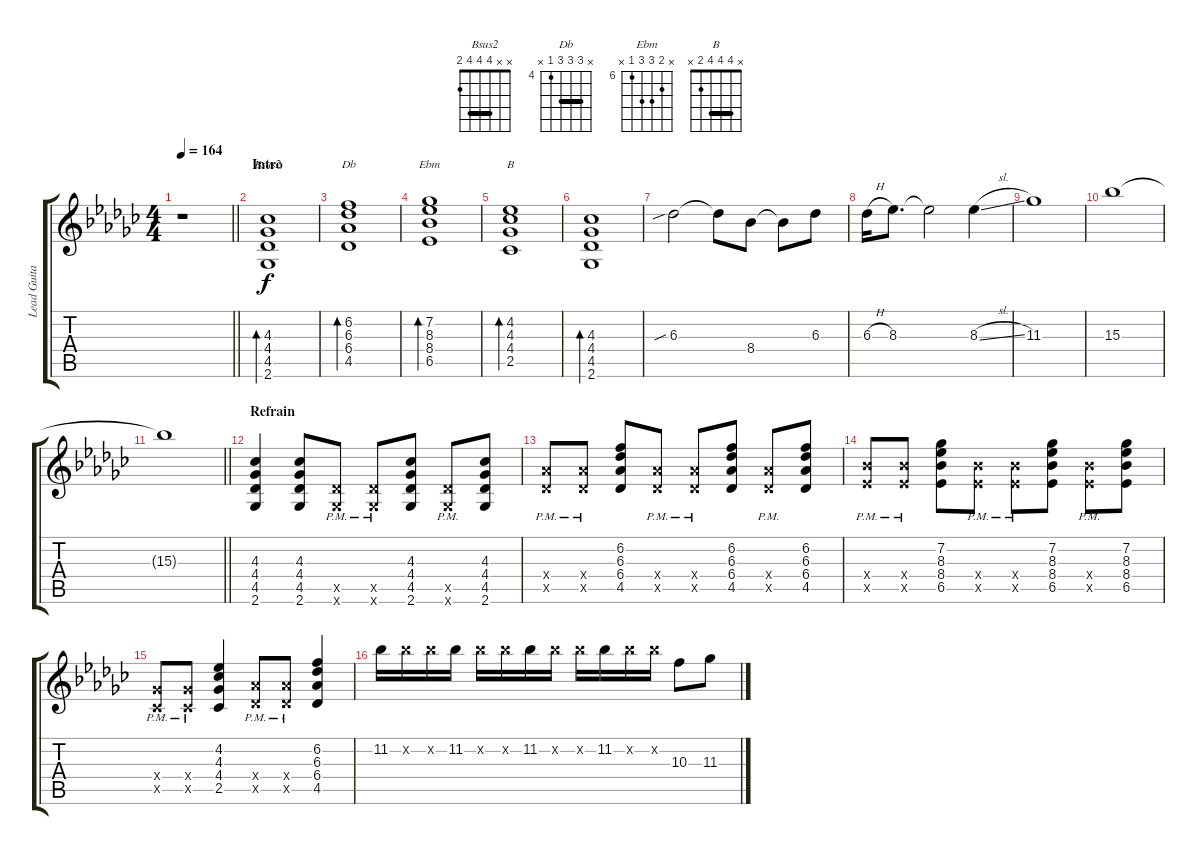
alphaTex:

\track ("Lead Guitar" "Lead Guita") {instrument overdrivenguitar}
\staff {score tabs}
\tuning (E4 B3 G3 D3 A2 E2) {hide}
\chord ("Bsus2" x x 4 4 4 2) {barre 4}
\chord ("Db" x 6 6 6 4 x) {firstfret 4 barre 6}
\chord ("Ebm" x 7 8 8 6 x) {firstfret 6}
\chord ("B" x 4 4 4 2 x) {barre 4}
\ts (4 4)
\tempo 164
\clef g2
\barLineRight lightlight
\ks gb
r.1{dy f instrument overdrivenguitar} |
\section ("" "Intro")
(4.3 4.4 4.5 2.6).1{bd 480 ch "Bsus2"} |
(6.2 6.3 6.4 4.5).1{bd 480 ch "Db"} |
(7.2 8.3 8.4 6.5).1{bd 480 ch "Ebm"} |
(4.2 4.3 4.4 2.5).1{bd 480 ch "B"} |
(4.3 4.4 4.5 2.6).1{bd 480} |
6.3{sib}.2 6.3{t}.8 8.4.8 8.4{t}.8 6.3.8 |
6.3{h}.16 8.3.8{d} 8.3{t}.2 8.3{sl}.4 |
11.3.1 |
15.3.1 |
\barLineRight lightlight
15.3{t}.1 |
\section ("" "Refrain")
(4.3 4.4 4.5 2.6).4 (4.3 4.4 4.5 2.6).8 (4.5{pm x} 2.6{pm x}).8 (4.5{pm x} 2.6{pm x}).8 (4.3 4.4 4.5 2.6).8 (4.5{pm x} 2.6{pm x}).8 (4.3 4.4 4.5 2.6).8 |
(6.4{pm x} 4.5{pm x}).8 (6.4{pm x} 4.5{pm x}).8 (6.2 6.3 6.4 4.5).8 (6.4{pm x} 4.5{pm x}).8 (6.4{pm x} 4.5{pm x}).8 (6.2 6.3 6.4 4.5).8 (6.4{pm x} 4.5{pm x}).8 (6.2 6.3 6.4 4.5).8 |
(8.4{pm x} 6.5{pm x}).8 (8.4{pm x} 6.5{pm x}).8 (7.2 8.3 8.4 6.5).8 (8.4{pm x} 6.5{pm x}).8 (8.4{pm x} 6.5{pm x}).8 (7.2 8.3 8.4 6.5).8 (8.4{pm x} 6.5{pm x}).8 (7.2 8.3 8.4 6.5).8 |
(4.4{pm x} 2.5{pm x}).8 (4.4{pm x} 2.5{pm x}).8 (4.2 4.3 4.4 2.5).4 (6.4{pm x} 4.5{pm x}).8 (6.4{pm x} 4.5{pm x}).8 (6.2 6.3 6.4 4.5).4 |
11.2.16 11.2{x}.16 11.2{x}.16 11.2.16 11.2{x}.16 11.2{x}.16 11.2.16 11.2{x}.16 11.2{x}.16 11.2.16 11.2{x}.16 11.2{x}.16 10.3.8 11.3.8
